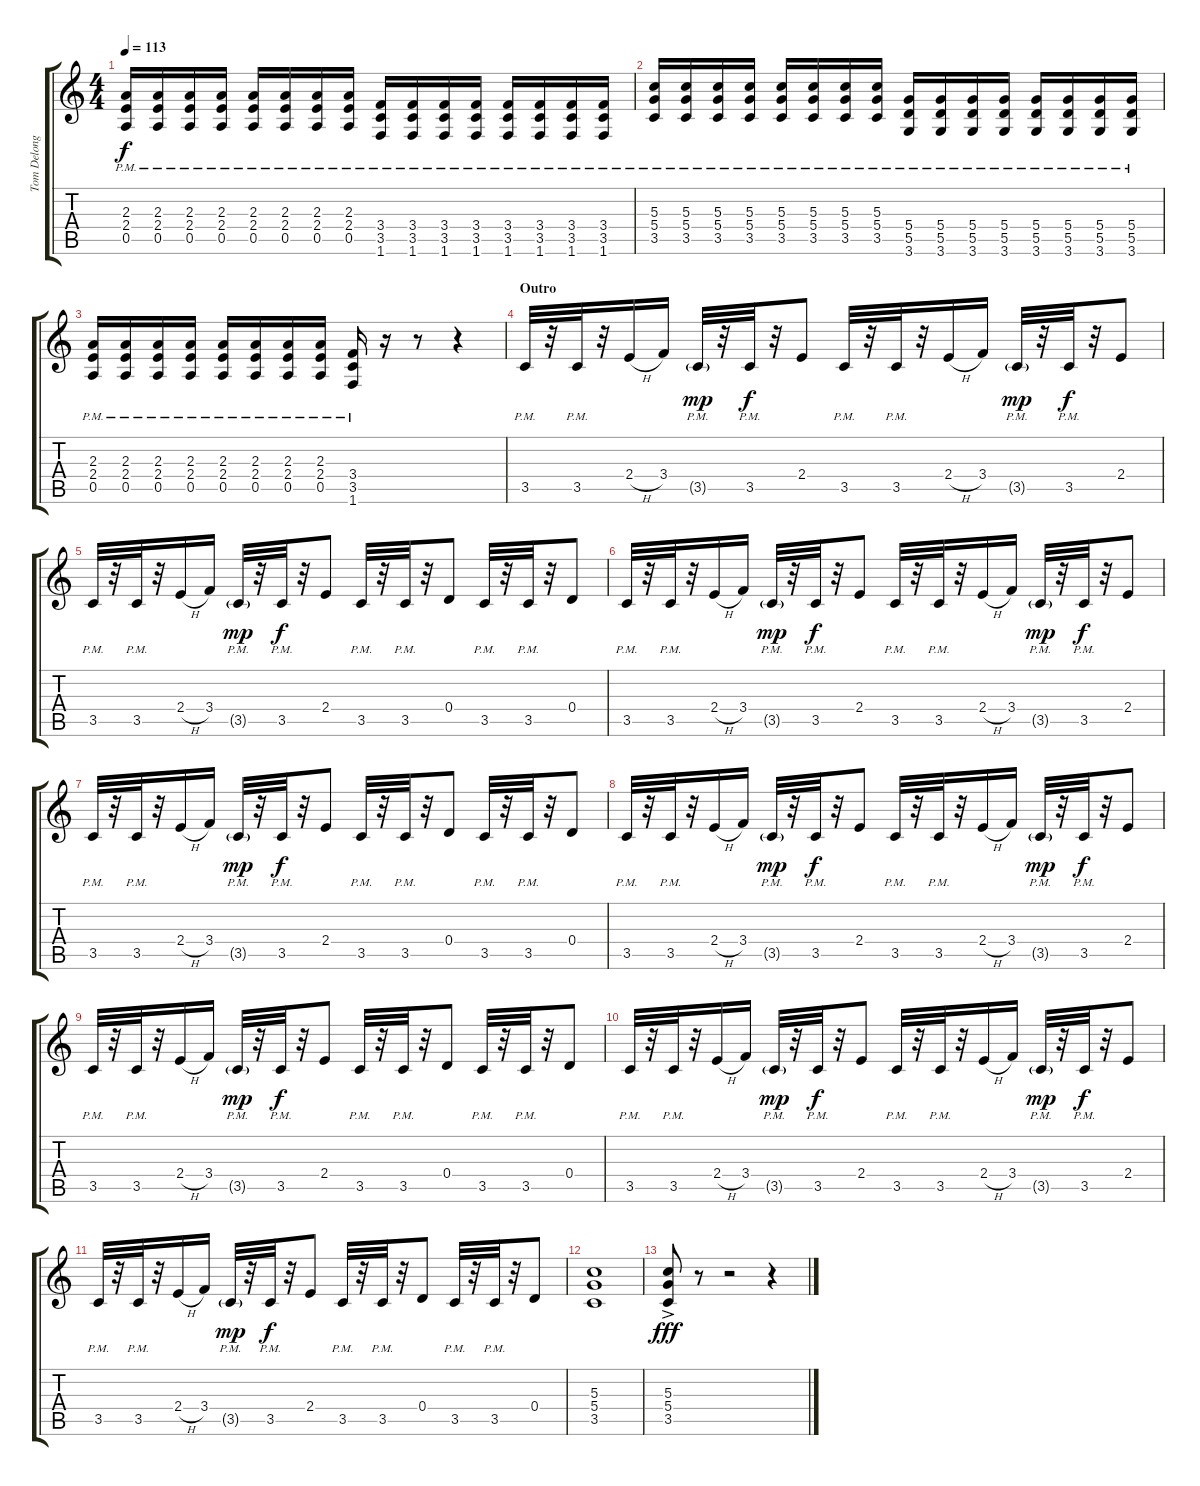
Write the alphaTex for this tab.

\track ("Tom Delonge (Guitar)" "Tom Delong") {instrument electricguitarclean}
\staff {score tabs}
\tuning (E4 B3 G3 D3 A2 E2) {hide}
\ts (4 4)
\tempo 113
\clef g2
\ks c
(2.3{pm} 2.4{pm} 0.5{pm}).16{dy f} (2.3{pm} 2.4{pm} 0.5{pm}).16 (2.3{pm} 2.4{pm} 0.5{pm}).16 (2.3{pm} 2.4{pm} 0.5{pm}).16 (2.3{pm} 2.4{pm} 0.5{pm}).16 (2.3{pm} 2.4{pm} 0.5{pm}).16 (2.3{pm} 2.4{pm} 0.5{pm}).16 (2.3{pm} 2.4{pm} 0.5{pm}).16 (3.4{pm} 3.5{pm} 1.6{pm}).16 (3.4{pm} 3.5{pm} 1.6{pm}).16 (3.4{pm} 3.5{pm} 1.6{pm}).16 (3.4{pm} 3.5{pm} 1.6{pm}).16 (3.4{pm} 3.5{pm} 1.6{pm}).16 (3.4{pm} 3.5{pm} 1.6{pm}).16 (3.4{pm} 3.5{pm} 1.6{pm}).16 (3.4{pm} 3.5{pm} 1.6{pm}).16 |
(5.3{pm} 5.4{pm} 3.5{pm}).16 (5.3{pm} 5.4{pm} 3.5{pm}).16 (5.3{pm} 5.4{pm} 3.5{pm}).16 (5.3{pm} 5.4{pm} 3.5{pm}).16 (5.3{pm} 5.4{pm} 3.5{pm}).16 (5.3{pm} 5.4{pm} 3.5{pm}).16 (5.3{pm} 5.4{pm} 3.5{pm}).16 (5.3{pm} 5.4{pm} 3.5{pm}).16 (5.4{pm} 5.5{pm} 3.6{pm}).16 (5.4{pm} 5.5{pm} 3.6{pm}).16 (5.4{pm} 5.5{pm} 3.6{pm}).16 (5.4{pm} 5.5{pm} 3.6{pm}).16 (5.4{pm} 5.5{pm} 3.6{pm}).16 (5.4{pm} 5.5{pm} 3.6{pm}).16 (5.4{pm} 5.5{pm} 3.6{pm}).16 (5.4{pm} 5.5{pm} 3.6{pm}).16 |
(2.3{pm} 2.4{pm} 0.5{pm}).16 (2.3{pm} 2.4{pm} 0.5{pm}).16 (2.3{pm} 2.4{pm} 0.5{pm}).16 (2.3{pm} 2.4{pm} 0.5{pm}).16 (2.3{pm} 2.4{pm} 0.5{pm}).16 (2.3{pm} 2.4{pm} 0.5{pm}).16 (2.3{pm} 2.4{pm} 0.5{pm}).16 (2.3{pm} 2.4{pm} 0.5{pm}).16 (3.4{pm} 3.5{pm} 1.6{pm}).16 r.16 r.8 r.4 |
\section ("" "Outro")
3.5{pm}.32{volume 16} r.32 3.5{pm}.32 r.32 2.4{h}.16 3.4.16 3.5{g pm}.32{dy mp} r.32 3.5{pm}.32{dy f} r.32 2.4.8 3.5{pm}.32 r.32 3.5{pm}.32 r.32 2.4{h}.16 3.4.16 3.5{g pm}.32{dy mp} r.32 3.5{pm}.32{dy f} r.32 2.4.8 |
3.5{pm}.32 r.32 3.5{pm}.32 r.32 2.4{h}.16 3.4.16 3.5{g pm}.32{dy mp} r.32 3.5{pm}.32{dy f} r.32 2.4.8 3.5{pm}.32 r.32 3.5{pm}.32 r.32 0.4.8 3.5{pm}.32 r.32 3.5{pm}.32 r.32 0.4.8 |
3.5{pm}.32{volume 16} r.32 3.5{pm}.32 r.32 2.4{h}.16 3.4.16 3.5{g pm}.32{dy mp} r.32 3.5{pm}.32{dy f} r.32 2.4.8 3.5{pm}.32 r.32 3.5{pm}.32 r.32 2.4{h}.16 3.4.16 3.5{g pm}.32{dy mp} r.32 3.5{pm}.32{dy f} r.32 2.4.8 |
3.5{pm}.32 r.32 3.5{pm}.32 r.32 2.4{h}.16 3.4.16 3.5{g pm}.32{dy mp} r.32 3.5{pm}.32{dy f} r.32 2.4.8 3.5{pm}.32 r.32 3.5{pm}.32 r.32 0.4.8 3.5{pm}.32 r.32 3.5{pm}.32 r.32 0.4.8 |
3.5{pm}.32 r.32 3.5{pm}.32 r.32 2.4{h}.16 3.4.16 3.5{g pm}.32{dy mp} r.32 3.5{pm}.32{dy f} r.32 2.4.8 3.5{pm}.32 r.32 3.5{pm}.32 r.32 2.4{h}.16 3.4.16 3.5{g pm}.32{dy mp} r.32 3.5{pm}.32{dy f} r.32 2.4.8 |
3.5{pm}.32 r.32 3.5{pm}.32 r.32 2.4{h}.16 3.4.16 3.5{g pm}.32{dy mp} r.32 3.5{pm}.32{dy f} r.32 2.4.8 3.5{pm}.32 r.32 3.5{pm}.32 r.32 0.4.8 3.5{pm}.32 r.32 3.5{pm}.32 r.32 0.4.8 |
3.5{pm}.32 r.32 3.5{pm}.32 r.32 2.4{h}.16 3.4.16 3.5{g pm}.32{dy mp} r.32 3.5{pm}.32{dy f} r.32 2.4.8 3.5{pm}.32 r.32 3.5{pm}.32 r.32 2.4{h}.16 3.4.16 3.5{g pm}.32{dy mp} r.32 3.5{pm}.32{dy f} r.32 2.4.8 |
3.5{pm}.32 r.32 3.5{pm}.32 r.32 2.4{h}.16 3.4.16 3.5{g pm}.32{dy mp} r.32 3.5{pm}.32{dy f} r.32 2.4.8 3.5{pm}.32 r.32 3.5{pm}.32 r.32 0.4.8 3.5{pm}.32 r.32 3.5{pm}.32 r.32 0.4.8 |
(5.3 5.4 3.5).1 |
(5.3{ac} 5.4 3.5).8{dy fff} r.8 r.2 r.4
